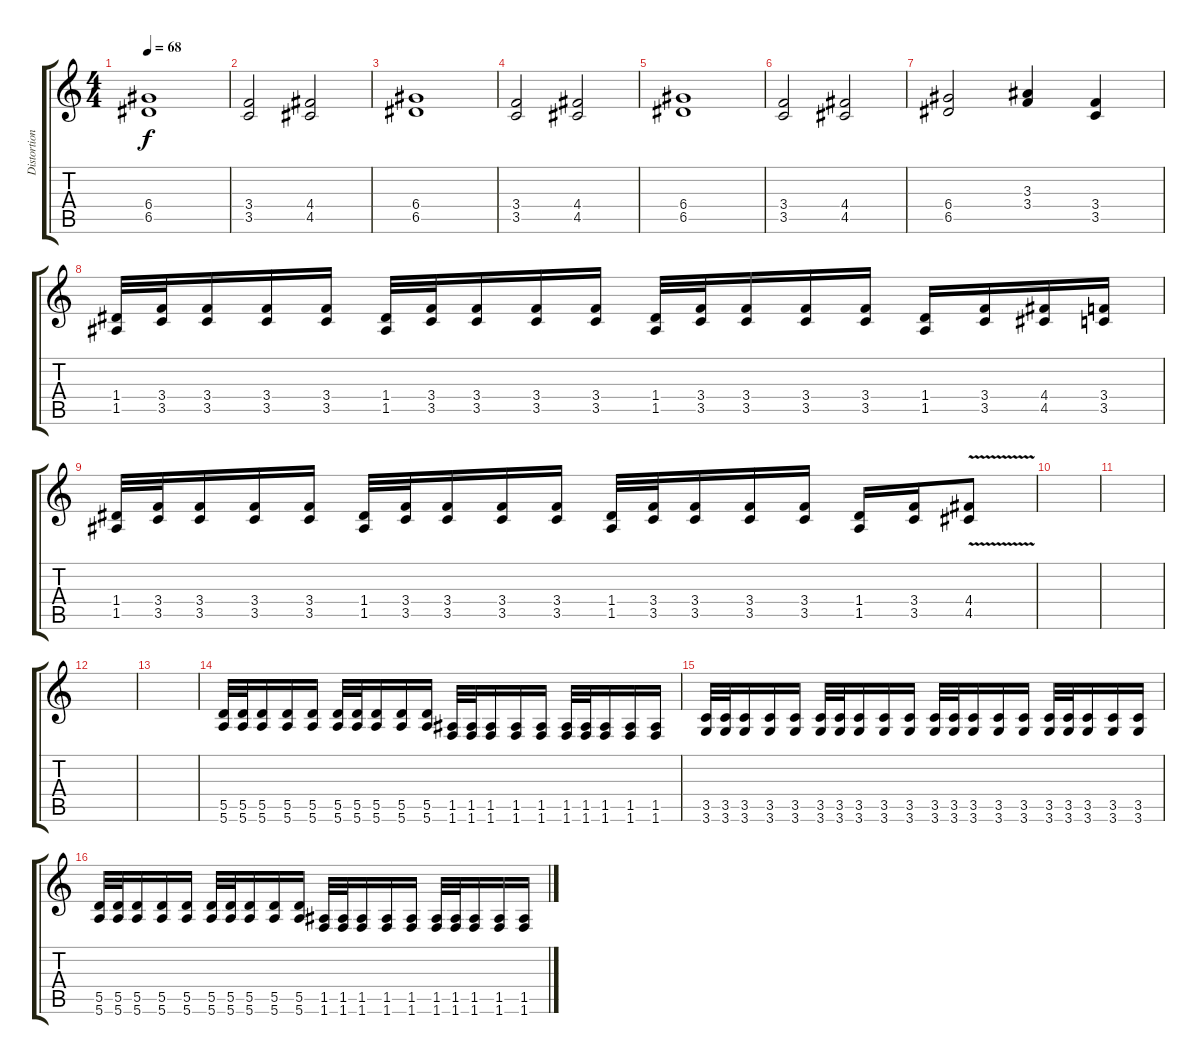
\track ("Distortion guitar" "Distortion") {instrument distortionguitar}
\staff {score tabs}
\tuning (E4 B3 G3 D3 A2 E2) {hide}
\ts (4 4)
\tempo 68
\clef g2
\ks c
(6.4 6.5).1{dy f} |
(3.4 3.5).2 (4.4 4.5).2 |
(6.4 6.5).1 |
(3.4 3.5).2 (4.4 4.5).2 |
(6.4 6.5).1 |
(3.4 3.5).2 (4.4 4.5).2 |
(6.4 6.5).2 (3.3 3.4).4 (3.4 3.5).4 |
(1.4 1.5).32{beam merge} (3.4 3.5).32 (3.4 3.5).16 (3.4 3.5).16 (3.4 3.5).16 (1.4 1.5).32 (3.4 3.5).32 (3.4 3.5).16 (3.4 3.5).16{beam merge} (3.4 3.5).16 (1.4 1.5).32 (3.4 3.5).32 (3.4 3.5).16 (3.4 3.5).16{beam merge} (3.4 3.5).16 (1.4 1.5).16 (3.4 3.5).16 (4.4 4.5).16 (3.4 3.5).16 |
(1.4 1.5).32{beam merge} (3.4 3.5).32 (3.4 3.5).16 (3.4 3.5).16 (3.4 3.5).16 (1.4 1.5).32 (3.4 3.5).32 (3.4 3.5).16 (3.4 3.5).16{beam merge} (3.4 3.5).16 (1.4 1.5).32 (3.4 3.5).32 (3.4 3.5).16 (3.4 3.5).16{beam merge} (3.4 3.5).16 (1.4 1.5).16 (3.4 3.5).16 (4.4{v} 4.5).8 |
|
|
|
|
(5.5 5.6).32{beam merge} (5.5 5.6).32 (5.5 5.6).16 (5.5 5.6).16 (5.5 5.6).16 (5.5 5.6).32{beam merge} (5.5 5.6).32 (5.5 5.6).16 (5.5 5.6).16 (5.5 5.6).16 (1.5 1.6).32{beam merge} (1.5 1.6).32 (1.5 1.6).16 (1.5 1.6).16 (1.5 1.6).16 (1.5 1.6).32{beam merge} (1.5 1.6).32 (1.5 1.6).16 (1.5 1.6).16 (1.5 1.6).16 |
(3.5 3.6).32{beam merge} (3.5 3.6).32 (3.5 3.6).16 (3.5 3.6).16 (3.5 3.6).16 (3.5 3.6).32{beam merge} (3.5 3.6).32 (3.5 3.6).16 (3.5 3.6).16 (3.5 3.6).16 (3.5 3.6).32{beam merge} (3.5 3.6).32 (3.5 3.6).16 (3.5 3.6).16 (3.5 3.6).16 (3.5 3.6).32{beam merge} (3.5 3.6).32 (3.5 3.6).16 (3.5 3.6).16 (3.5 3.6).16 |
(5.5 5.6).32{beam merge} (5.5 5.6).32 (5.5 5.6).16 (5.5 5.6).16 (5.5 5.6).16 (5.5 5.6).32{beam merge} (5.5 5.6).32 (5.5 5.6).16 (5.5 5.6).16 (5.5 5.6).16 (1.5 1.6).32{beam merge} (1.5 1.6).32 (1.5 1.6).16 (1.5 1.6).16 (1.5 1.6).16 (1.5 1.6).32{beam merge} (1.5 1.6).32 (1.5 1.6).16 (1.5 1.6).16 (1.5 1.6).16
